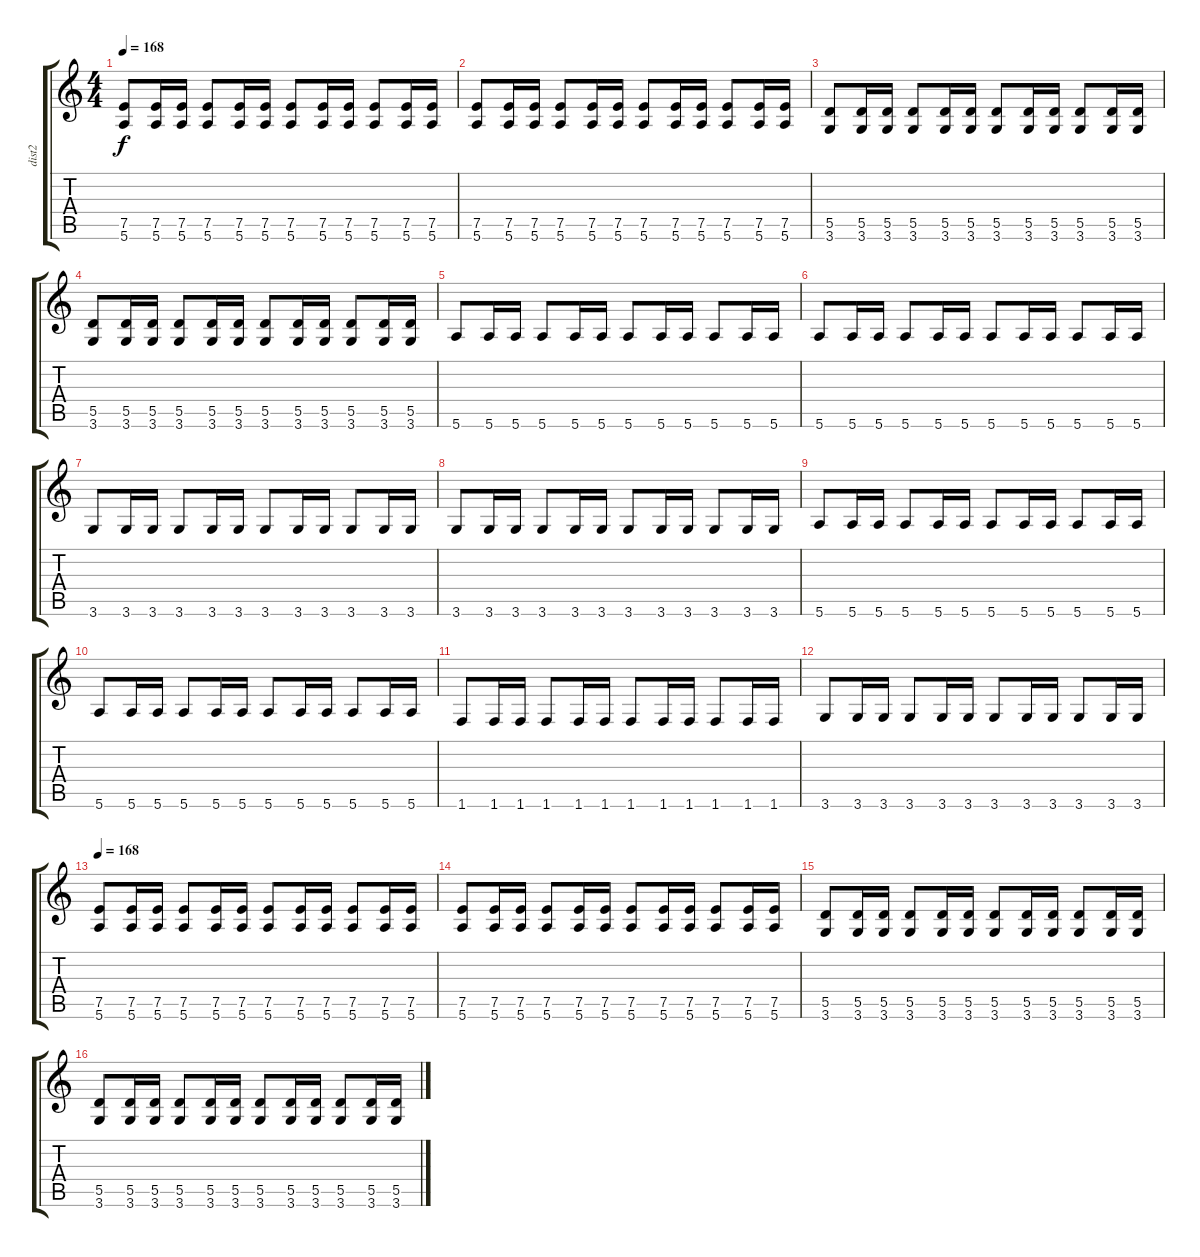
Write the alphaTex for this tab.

\track ("dist2" "dist2") {instrument distortionguitar}
\staff {score tabs}
\tuning (E4 B3 G3 D3 A2 E2) {hide}
\ts (4 4)
\tempo 168
\clef g2
\ks c
(7.5 5.6).8{dy f} (7.5 5.6).16 (7.5 5.6).16 (7.5 5.6).8 (7.5 5.6).16 (7.5 5.6).16 (7.5 5.6).8 (7.5 5.6).16 (7.5 5.6).16 (7.5 5.6).8 (7.5 5.6).16 (7.5 5.6).16 |
(7.5 5.6).8 (7.5 5.6).16 (7.5 5.6).16 (7.5 5.6).8 (7.5 5.6).16 (7.5 5.6).16 (7.5 5.6).8 (7.5 5.6).16 (7.5 5.6).16 (7.5 5.6).8 (7.5 5.6).16 (7.5 5.6).16 |
(5.5 3.6).8 (5.5 3.6).16 (5.5 3.6).16 (5.5 3.6).8 (5.5 3.6).16 (5.5 3.6).16 (5.5 3.6).8 (5.5 3.6).16 (5.5 3.6).16 (5.5 3.6).8 (5.5 3.6).16 (5.5 3.6).16 |
(5.5 3.6).8 (5.5 3.6).16 (5.5 3.6).16 (5.5 3.6).8 (5.5 3.6).16 (5.5 3.6).16 (5.5 3.6).8 (5.5 3.6).16 (5.5 3.6).16 (5.5 3.6).8 (5.5 3.6).16 (5.5 3.6).16 |
5.6.8 5.6.16 5.6.16 5.6.8 5.6.16 5.6.16 5.6.8 5.6.16 5.6.16 5.6.8 5.6.16 5.6.16 |
5.6.8 5.6.16 5.6.16 5.6.8 5.6.16 5.6.16 5.6.8 5.6.16 5.6.16 5.6.8 5.6.16 5.6.16 |
3.6.8 3.6.16 3.6.16 3.6.8 3.6.16 3.6.16 3.6.8 3.6.16 3.6.16 3.6.8 3.6.16 3.6.16 |
3.6.8 3.6.16 3.6.16 3.6.8 3.6.16 3.6.16 3.6.8 3.6.16 3.6.16 3.6.8 3.6.16 3.6.16 |
5.6.8 5.6.16 5.6.16 5.6.8 5.6.16 5.6.16 5.6.8 5.6.16 5.6.16 5.6.8 5.6.16 5.6.16 |
5.6.8 5.6.16 5.6.16 5.6.8 5.6.16 5.6.16 5.6.8 5.6.16 5.6.16 5.6.8 5.6.16 5.6.16 |
1.6.8 1.6.16 1.6.16 1.6.8 1.6.16 1.6.16 1.6.8 1.6.16 1.6.16 1.6.8 1.6.16 1.6.16 |
3.6.8 3.6.16 3.6.16 3.6.8 3.6.16 3.6.16 3.6.8 3.6.16 3.6.16 3.6.8 3.6.16 3.6.16 |
\tempo 168
(7.5 5.6).8 (7.5 5.6).16 (7.5 5.6).16 (7.5 5.6).8 (7.5 5.6).16 (7.5 5.6).16 (7.5 5.6).8 (7.5 5.6).16 (7.5 5.6).16 (7.5 5.6).8 (7.5 5.6).16 (7.5 5.6).16 |
(7.5 5.6).8 (7.5 5.6).16 (7.5 5.6).16 (7.5 5.6).8 (7.5 5.6).16 (7.5 5.6).16 (7.5 5.6).8 (7.5 5.6).16 (7.5 5.6).16 (7.5 5.6).8 (7.5 5.6).16 (7.5 5.6).16 |
(5.5 3.6).8 (5.5 3.6).16 (5.5 3.6).16 (5.5 3.6).8 (5.5 3.6).16 (5.5 3.6).16 (5.5 3.6).8 (5.5 3.6).16 (5.5 3.6).16 (5.5 3.6).8 (5.5 3.6).16 (5.5 3.6).16 |
(5.5 3.6).8 (5.5 3.6).16 (5.5 3.6).16 (5.5 3.6).8 (5.5 3.6).16 (5.5 3.6).16 (5.5 3.6).8 (5.5 3.6).16 (5.5 3.6).16 (5.5 3.6).8 (5.5 3.6).16 (5.5 3.6).16
